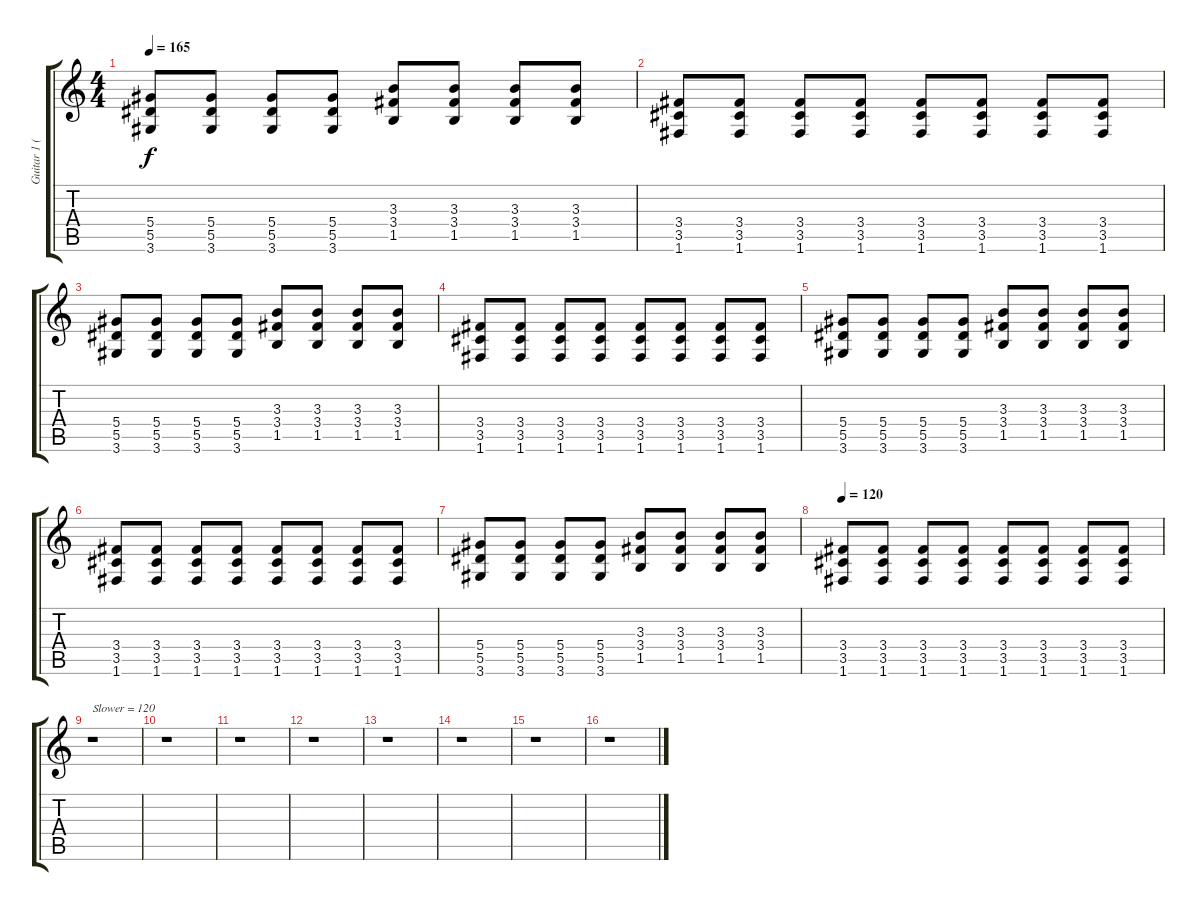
\track ("Guitar 1 (Distortion)" "Guitar 1 (") {instrument overdrivenguitar}
\staff {score tabs}
\tuning (F4 C4 Ab3 Eb3 Bb2 F2) {hide}
\ts (4 4)
\tempo 165
\clef g2
\ks c
(5.4 5.5 3.6).8{dy f} (5.4 5.5 3.6).8 (5.4 5.5 3.6).8 (5.4 5.5 3.6).8 (3.3 3.4 1.5).8 (3.3 3.4 1.5).8 (3.3 3.4 1.5).8 (3.3 3.4 1.5).8 |
(3.4 3.5 1.6).8 (3.4 3.5 1.6).8 (3.4 3.5 1.6).8 (3.4 3.5 1.6).8 (3.4 3.5 1.6).8 (3.4 3.5 1.6).8 (3.4 3.5 1.6).8 (3.4 3.5 1.6).8 |
(5.4 5.5 3.6).8 (5.4 5.5 3.6).8 (5.4 5.5 3.6).8 (5.4 5.5 3.6).8 (3.3 3.4 1.5).8 (3.3 3.4 1.5).8 (3.3 3.4 1.5).8 (3.3 3.4 1.5).8 |
(3.4 3.5 1.6).8 (3.4 3.5 1.6).8 (3.4 3.5 1.6).8 (3.4 3.5 1.6).8 (3.4 3.5 1.6).8 (3.4 3.5 1.6).8 (3.4 3.5 1.6).8 (3.4 3.5 1.6).8 |
(5.4 5.5 3.6).8 (5.4 5.5 3.6).8 (5.4 5.5 3.6).8 (5.4 5.5 3.6).8 (3.3 3.4 1.5).8 (3.3 3.4 1.5).8 (3.3 3.4 1.5).8 (3.3 3.4 1.5).8 |
(3.4 3.5 1.6).8 (3.4 3.5 1.6).8 (3.4 3.5 1.6).8 (3.4 3.5 1.6).8 (3.4 3.5 1.6).8 (3.4 3.5 1.6).8 (3.4 3.5 1.6).8 (3.4 3.5 1.6).8 |
(5.4 5.5 3.6).8 (5.4 5.5 3.6).8 (5.4 5.5 3.6).8 (5.4 5.5 3.6).8 (3.3 3.4 1.5).8 (3.3 3.4 1.5).8 (3.3 3.4 1.5).8 (3.3 3.4 1.5).8 |
\tempo 120
(3.4 3.5 1.6).8 (3.4 3.5 1.6).8 (3.4 3.5 1.6).8 (3.4 3.5 1.6).8 (3.4 3.5 1.6).8 (3.4 3.5 1.6).8 (3.4 3.5 1.6).8 (3.4 3.5 1.6).8 |
r.1{txt "Slower = 120"} |
r.1 |
r.1 |
r.1 |
r.1 |
r.1 |
r.1 |
r.1
